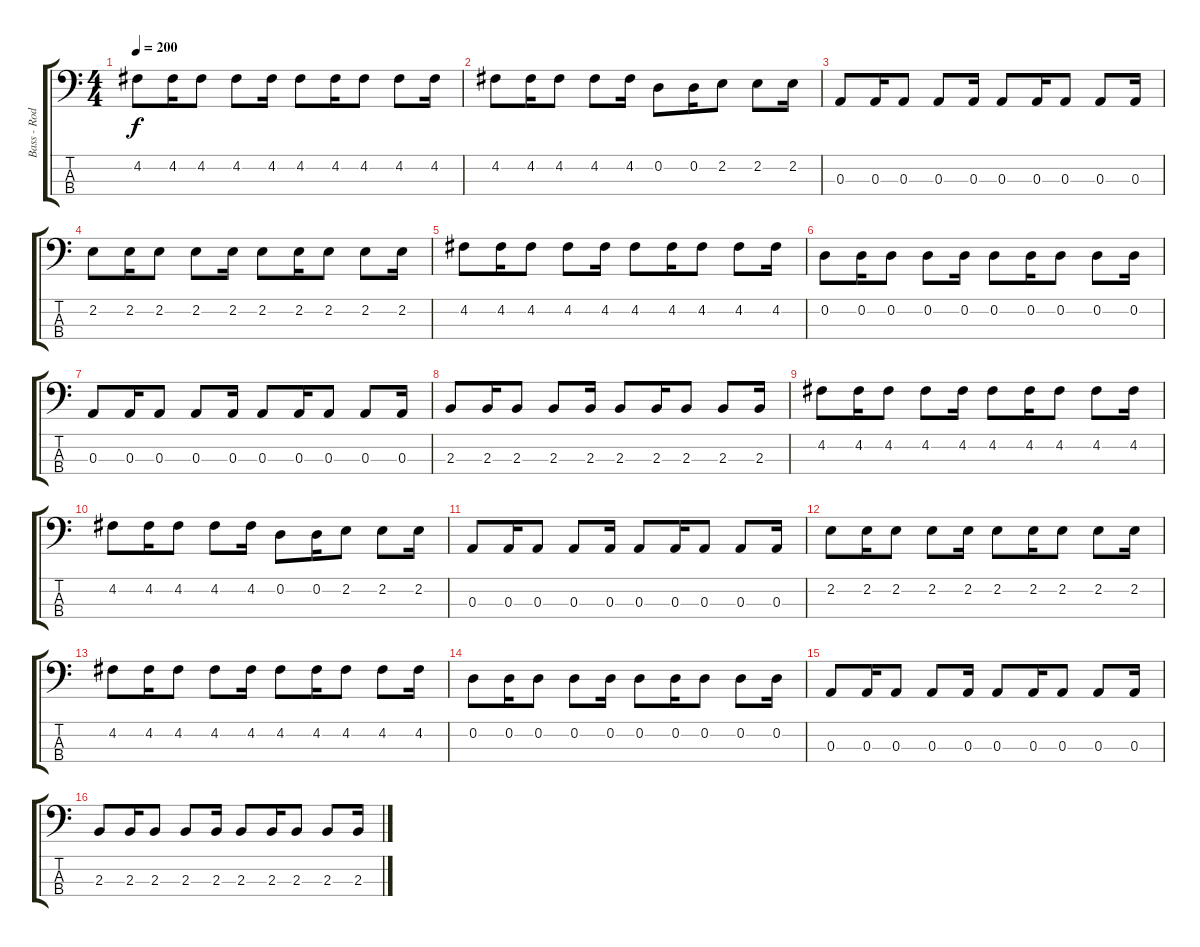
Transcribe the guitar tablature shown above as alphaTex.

\track ("Bass - Rod" "Bass - Rod") {instrument electricbasspick}
\staff {score tabs}
\tuning (G2 D2 A1 E1) {hide}
\ts (4 4)
\tempo 200
\clef f4
\ks c
4.2.8{dy f} 4.2.16 4.2.8 4.2.8 4.2.16 4.2.8 4.2.16 4.2.8 4.2.8 4.2.16 |
4.2.8 4.2.16 4.2.8 4.2.8 4.2.16 0.2.8 0.2.16 2.2.8 2.2.8 2.2.16 |
0.3.8 0.3.16 0.3.8 0.3.8 0.3.16 0.3.8 0.3.16 0.3.8 0.3.8 0.3.16 |
2.2.8 2.2.16 2.2.8 2.2.8 2.2.16 2.2.8 2.2.16 2.2.8 2.2.8 2.2.16 |
4.2.8 4.2.16 4.2.8 4.2.8 4.2.16 4.2.8 4.2.16 4.2.8 4.2.8 4.2.16 |
0.2.8 0.2.16 0.2.8 0.2.8 0.2.16 0.2.8 0.2.16 0.2.8 0.2.8 0.2.16 |
0.3.8 0.3.16 0.3.8 0.3.8 0.3.16 0.3.8 0.3.16 0.3.8 0.3.8 0.3.16 |
2.3.8 2.3.16 2.3.8 2.3.8 2.3.16 2.3.8 2.3.16 2.3.8 2.3.8 2.3.16 |
4.2.8 4.2.16 4.2.8 4.2.8 4.2.16 4.2.8 4.2.16 4.2.8 4.2.8 4.2.16 |
4.2.8 4.2.16 4.2.8 4.2.8 4.2.16 0.2.8 0.2.16 2.2.8 2.2.8 2.2.16 |
0.3.8 0.3.16 0.3.8 0.3.8 0.3.16 0.3.8 0.3.16 0.3.8 0.3.8 0.3.16 |
2.2.8 2.2.16 2.2.8 2.2.8 2.2.16 2.2.8 2.2.16 2.2.8 2.2.8 2.2.16 |
4.2.8 4.2.16 4.2.8 4.2.8 4.2.16 4.2.8 4.2.16 4.2.8 4.2.8 4.2.16 |
0.2.8 0.2.16 0.2.8 0.2.8 0.2.16 0.2.8 0.2.16 0.2.8 0.2.8 0.2.16 |
0.3.8{volume 12} 0.3.16{volume 12} 0.3.8 0.3.8{volume 12} 0.3.16{volume 12} 0.3.8{volume 12} 0.3.16{volume 12} 0.3.8 0.3.8{volume 12} 0.3.16{volume 12} |
2.3.8{volume 12} 2.3.16{volume 11} 2.3.8 2.3.8{volume 11} 2.3.16{volume 11} 2.3.8{volume 11} 2.3.16{volume 11} 2.3.8{volume 11} 2.3.8{volume 11} 2.3.16{volume 10}
